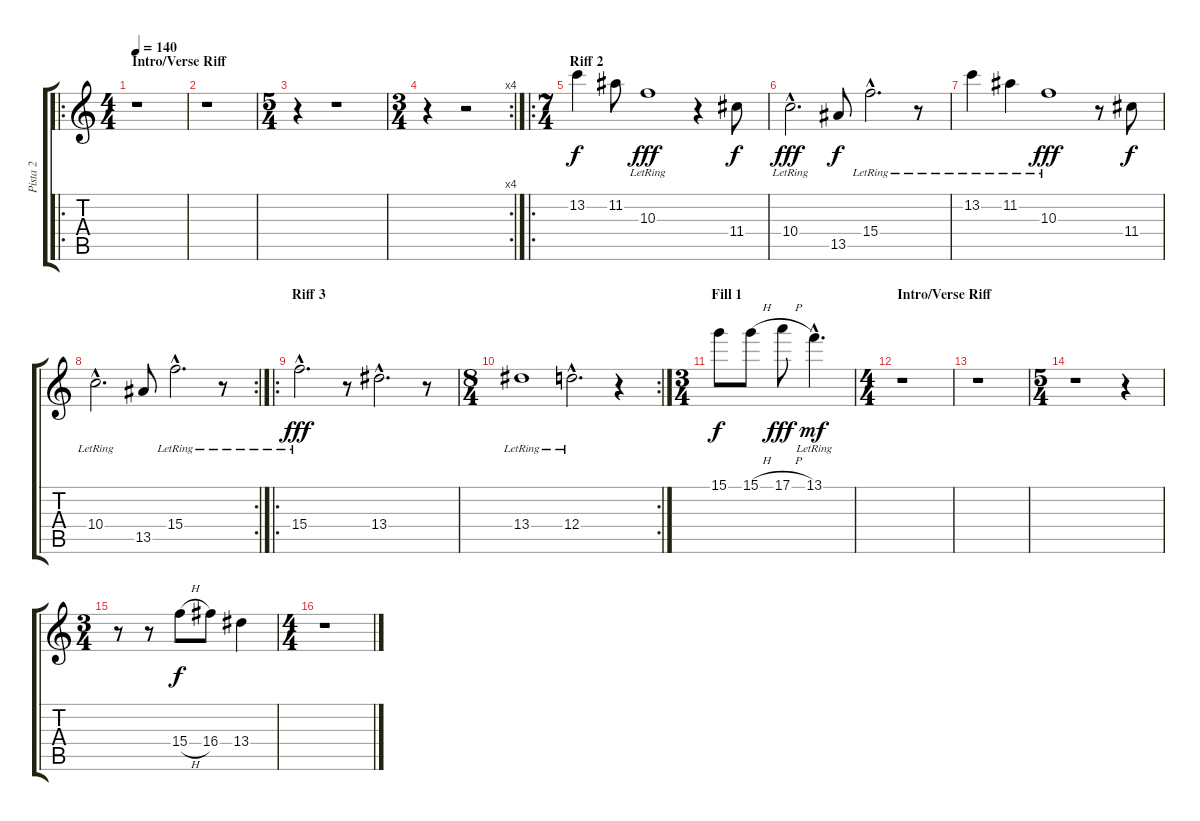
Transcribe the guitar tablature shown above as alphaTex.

\track ("Pista 2" "Pista 2") {instrument electricguitarjazz}
\staff {score tabs}
\tuning (E4 B3 G3 D3 A2 E2) {hide}
\ro
\ts (4 4)
\section ("" "Intro/Verse Riff")
\tempo 140
\clef g2
\ks c
r.1{dy f instrument electricguitarjazz} |
r.1 |
\ts (5 4)
r.4 r.1 |
\rc 4
\ts (3 4)
r.4 r.2 |
\ro
\ts (7 4)
\section ("" "Riff 2")
13.2.4 11.2.8 10.3{lr}.1{dy fff} r.4 11.4.8{dy f} |
10.4{hac lr}.2{d dy fff} 13.5.8{dy f} 15.4{hac lr}.2{d} r.8 |
13.2{lr}.4 11.2{lr}.4 10.3{lr}.1{dy fff} r.8 11.4.8{dy f} |
\rc 2
10.4{hac lr}.2{d} 13.5.8 15.4{hac lr}.2{d} r.8 |
\ro
\section ("" "Riff 3")
15.4{hac lr}.2{d dy fff} r.8 13.4{hac}.2{d} r.8 |
\rc 2
\ts (8 4)
13.4{lr}.1 12.4{hac lr}.2{d} r.4 |
\ts (3 4)
\section ("" "Fill 1")
15.1.8{dy f} 15.1{h}.8 17.1{h}.8{dy fff} 13.1{hac lr}.4{d dy mf} |
\ts (4 4)
\section ("" "Intro/Verse Riff")
r.1 |
r.1 |
\ts (5 4)
r.1 r.4 |
\ts (3 4)
r.8 r.8 15.4{h}.8{dy f} 16.4.8 13.4.4 |
\ts (4 4)
r.1
